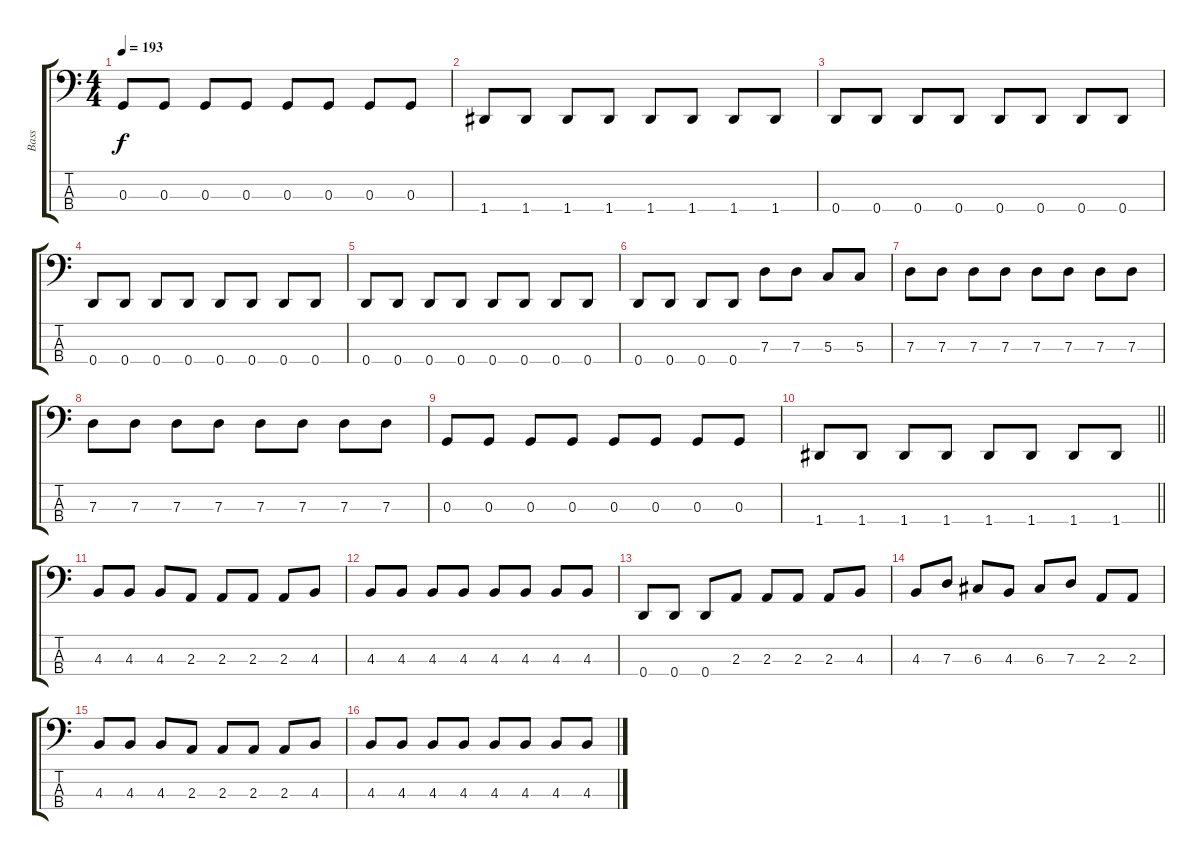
\track ("Bass" "Bass") {instrument electricbasspick}
\staff {score tabs}
\tuning (F2 C2 G1 D1) {hide}
\ts (4 4)
\tempo 193
\clef f4
\ks c
0.3.8{dy f} 0.3.8 0.3.8 0.3.8 0.3.8 0.3.8 0.3.8 0.3.8 |
1.4.8 1.4.8 1.4.8 1.4.8 1.4.8 1.4.8 1.4.8 1.4.8 |
0.4.8 0.4.8 0.4.8 0.4.8 0.4.8 0.4.8 0.4.8 0.4.8 |
0.4.8 0.4.8 0.4.8 0.4.8 0.4.8 0.4.8 0.4.8 0.4.8 |
0.4.8 0.4.8 0.4.8 0.4.8 0.4.8 0.4.8 0.4.8 0.4.8 |
0.4.8 0.4.8 0.4.8 0.4.8 7.3.8 7.3.8 5.3.8 5.3.8 |
7.3.8 7.3.8 7.3.8 7.3.8 7.3.8 7.3.8 7.3.8 7.3.8 |
7.3.8 7.3.8 7.3.8 7.3.8 7.3.8 7.3.8 7.3.8 7.3.8 |
0.3.8 0.3.8 0.3.8 0.3.8 0.3.8 0.3.8 0.3.8 0.3.8 |
\barLineRight lightlight
1.4.8 1.4.8 1.4.8 1.4.8 1.4.8 1.4.8 1.4.8 1.4.8 |
4.3.8 4.3.8 4.3.8 2.3.8 2.3.8 2.3.8 2.3.8 4.3.8 |
4.3.8 4.3.8 4.3.8 4.3.8 4.3.8 4.3.8 4.3.8 4.3.8 |
0.4.8 0.4.8 0.4.8 2.3.8 2.3.8 2.3.8 2.3.8 4.3.8 |
4.3.8 7.3.8 6.3.8 4.3.8 6.3.8 7.3.8 2.3.8 2.3.8 |
4.3.8 4.3.8 4.3.8 2.3.8 2.3.8 2.3.8 2.3.8 4.3.8 |
4.3.8 4.3.8 4.3.8 4.3.8 4.3.8 4.3.8 4.3.8 4.3.8
